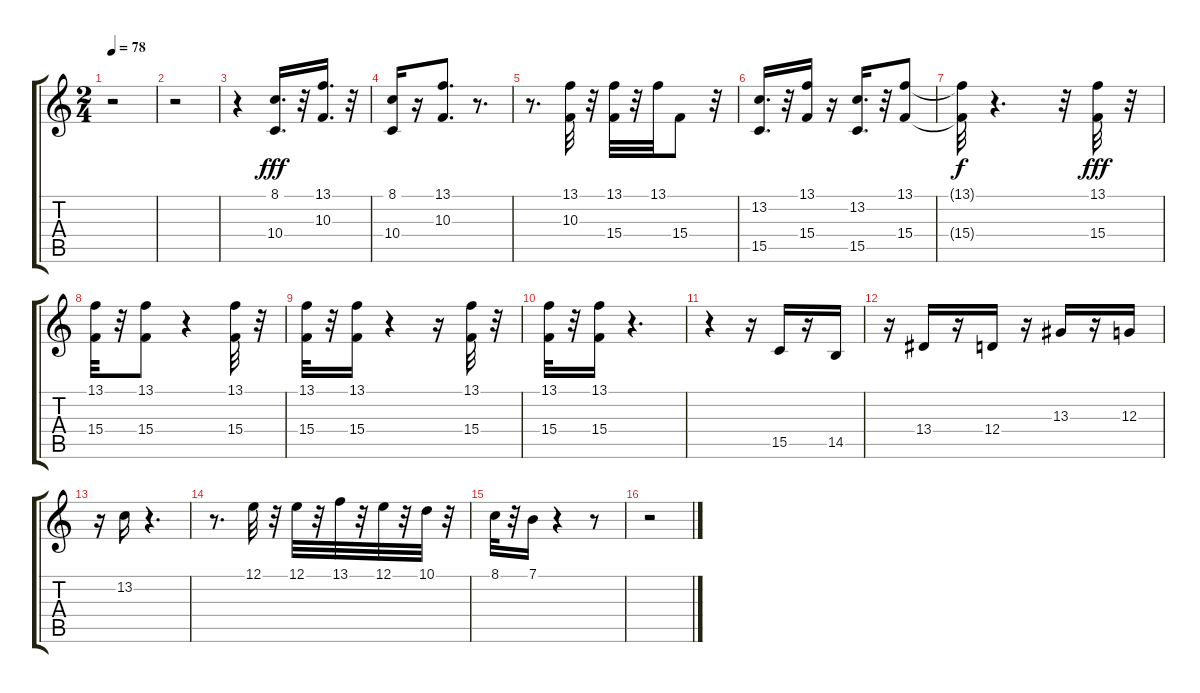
\track "" {instrument orchestrahit}
\staff {score tabs}
\tuning (E4 B3 G3 D3 A2 E2) {hide}
\ts (2 4)
\tempo 78
\clef g2
\ks c
r.2{dy fff} |
r.2 |
r.4 (8.1 10.4).16{d} r.32 (13.1 10.3).16{d} r.32 |
(8.1 10.4).16 r.16 (13.1 10.3).8{d} r.8{d} |
r.8{d} (13.1 10.3).32 r.32 (13.1 15.4).32 r.32 13.1.32 15.4.8 r.32 |
(13.2 15.5).16{d} r.32 (13.1 15.4).16 r.16 (13.2 15.5).16{d} r.32 (13.1 15.4).8 |
(13.1{t} 15.4{t}).32{dy f} r.4{d} r.32 (13.1 15.4).32{dy fff} r.32 |
(13.1 15.4).32 r.32 (13.1 15.4).8 r.4 (13.1 15.4).32 r.32 |
(13.1 15.4).32 r.32 (13.1 15.4).16 r.4 r.16 (13.1 15.4).32 r.32 |
(13.1 15.4).32 r.32 (13.1 15.4).16 r.4{d} |
r.4 r.16 15.5.16 r.16 14.5.16 |
r.16 13.4.16 r.16 12.4.16 r.16 13.3.16 r.16 12.3.16 |
r.16 13.2.16 r.4{d} |
r.8{d} 12.1.32 r.32 12.1.32 r.32 13.1.32 r.32 12.1.32 r.32 10.1.32 r.32 |
8.1.32 r.32 7.1.16 r.4 r.8 |
r.2
